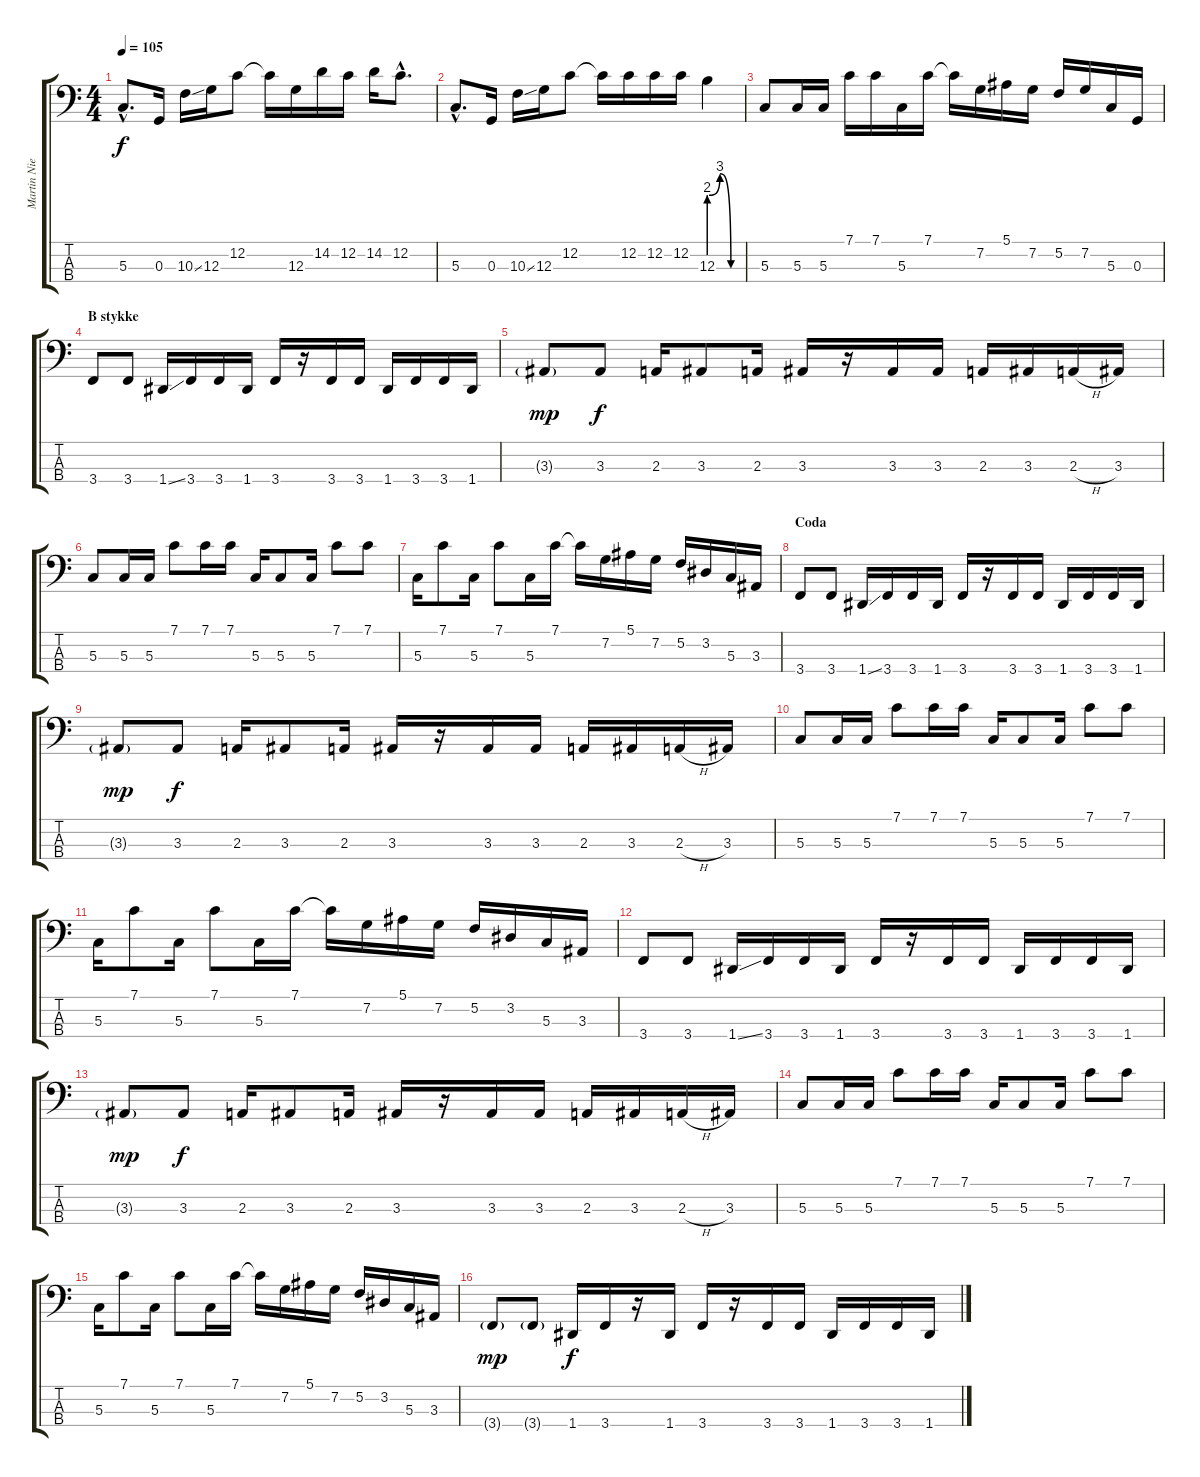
\track ("Martin Nielsen" "Martin Nie") {instrument electricbassfinger}
\staff {score tabs}
\tuning (F2 C2 G1 D1) {hide}
\ts (4 4)
\tempo 105
\clef f4
\ks c
5.3{hac}.8{d dy f} 0.3.16 10.3{ss}.16 12.3.16 12.2.8 12.2{t}.16 12.3.16 14.2.16 12.2.16 14.2.16 12.2{hac}.8{d} |
5.3{hac}.8{d} 0.3.16 10.3{ss}.16 12.3.16 12.2.8 12.2{t}.16 12.2.16 12.2.16 12.2.16 12.3{be (custom 0 8 20 12 40 0 60 0)}.4 |
5.3.8 5.3.16 5.3.16 7.1.16 7.1.16 5.3.16 7.1.16 7.1{t}.16 7.2.16 5.1.16 7.2.16 5.2.16 7.2.16 5.3.16 0.3.16 |
\section ("" "B stykke")
3.4.8 3.4.8 1.4{ss}.16 3.4.16 3.4.16 1.4.16 3.4.16 r.16 3.4.16 3.4.16 1.4.16 3.4.16 3.4.16 1.4.16 |
3.3{g}.8{dy mp} 3.3.8{dy f} 2.3.16 3.3.8 2.3.16 3.3.16 r.16 3.3.16 3.3.16 2.3.16 3.3.16 2.3{h}.16 3.3.16 |
5.3.8 5.3.16 5.3.16 7.1.8 7.1.16 7.1.16 5.3.16 5.3.8 5.3.16 7.1.8 7.1.8 |
5.3.16 7.1.8 5.3.16 7.1.8 5.3.16 7.1.16 7.1{t}.16 7.2.16 5.1.16 7.2.16 5.2.16 3.2.16 5.3.16 3.3.16 |
\section ("" "Coda")
3.4.8 3.4.8 1.4{ss}.16 3.4.16 3.4.16 1.4.16 3.4.16 r.16 3.4.16 3.4.16 1.4.16 3.4.16 3.4.16 1.4.16 |
3.3{g}.8{dy mp} 3.3.8{dy f} 2.3.16 3.3.8 2.3.16 3.3.16 r.16 3.3.16 3.3.16 2.3.16 3.3.16 2.3{h}.16 3.3.16 |
5.3.8 5.3.16 5.3.16 7.1.8 7.1.16 7.1.16 5.3.16 5.3.8 5.3.16 7.1.8 7.1.8 |
5.3.16 7.1.8 5.3.16 7.1.8 5.3.16 7.1.16 7.1{t}.16 7.2.16 5.1.16 7.2.16 5.2.16 3.2.16 5.3.16 3.3.16 |
3.4.8 3.4.8 1.4{ss}.16 3.4.16 3.4.16 1.4.16 3.4.16 r.16 3.4.16 3.4.16 1.4.16 3.4.16 3.4.16 1.4.16 |
3.3{g}.8{dy mp} 3.3.8{dy f} 2.3.16 3.3.8 2.3.16 3.3.16 r.16 3.3.16 3.3.16 2.3.16 3.3.16 2.3{h}.16 3.3.16 |
5.3.8 5.3.16 5.3.16 7.1.8 7.1.16 7.1.16 5.3.16 5.3.8 5.3.16 7.1.8 7.1.8 |
5.3.16 7.1.8 5.3.16 7.1.8 5.3.16 7.1.16 7.1{t}.16 7.2.16 5.1.16 7.2.16 5.2.16 3.2.16 5.3.16 3.3.16 |
3.4{g}.8{dy mp} 3.4{g}.8 1.4.16{dy f} 3.4.16 r.16 1.4.16 3.4.16 r.16 3.4.16 3.4.16 1.4.16 3.4.16 3.4.16 1.4.16
